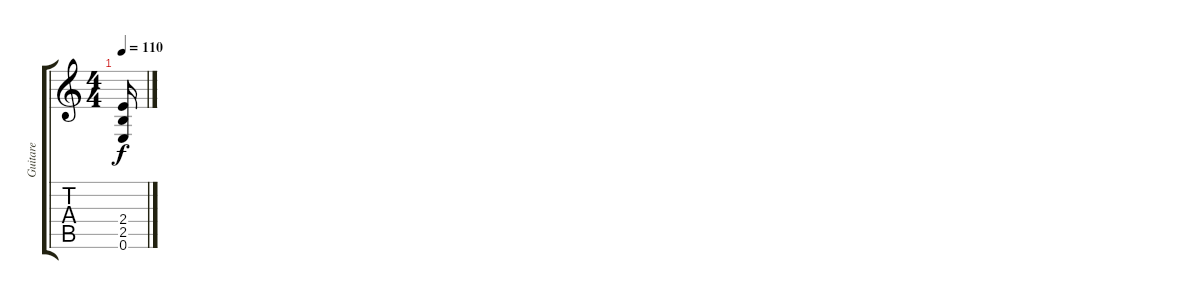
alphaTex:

\track ("Guitare" "Guitare") {instrument distortionguitar}
\staff {score tabs}
\tuning (E4 B3 G3 D3 A2 E2) {hide}
\ts (4 4)
\tempo 110
\clef g2
\ks c
(2.4 2.5 0.6).16{dy f}
